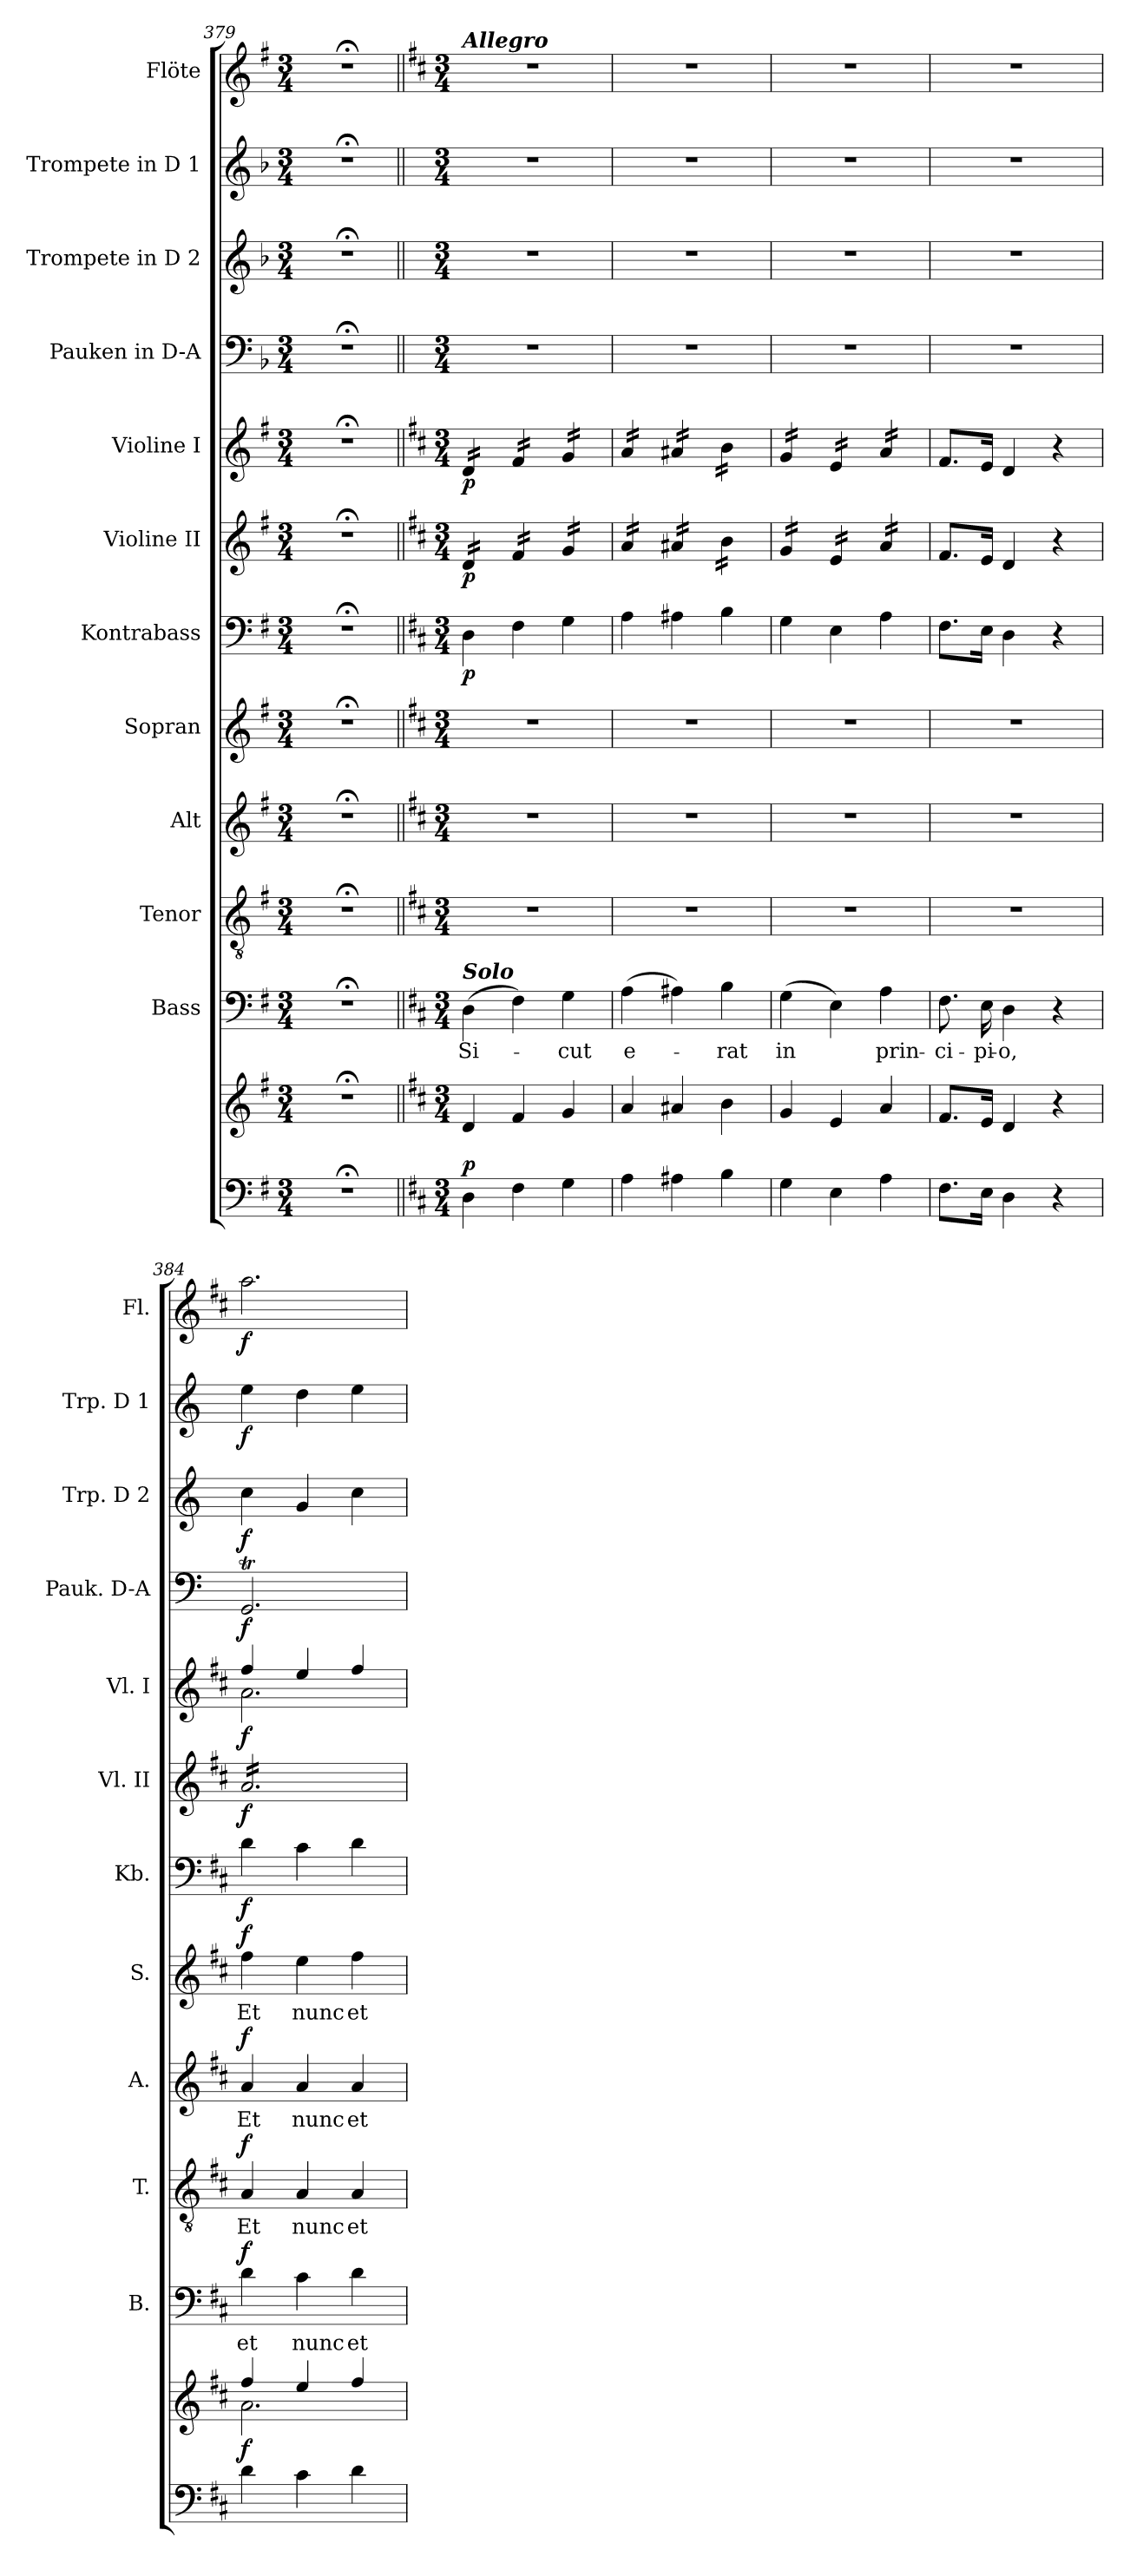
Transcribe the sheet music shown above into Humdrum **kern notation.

**kern	**kern	**dynam	**kern	**text	**dynam	**kern	**text	**dynam	**kern	**text	**dynam	**kern	**text	**dynam	**kern	**dynam	**kern	**dynam	**kern	**dynam	**kern	**dynam	**kern	**dynam	**kern	**dynam	**kern	**dynam
*part12	*part12	*part12	*part11	*part11	*part11	*part10	*part10	*part10	*part9	*part9	*part9	*part8	*part8	*part8	*part7	*part7	*part6	*part6	*part5	*part5	*part4	*part4	*part3	*part3	*part2	*part2	*part1	*part1
*staff13	*staff12	*staff12/13	*staff11	*staff11	*staff11	*staff10	*staff10	*staff10	*staff9	*staff9	*staff9	*staff8	*staff8	*staff8	*staff7	*staff7	*staff6	*staff6	*staff5	*staff5	*staff4	*staff4	*staff3	*staff3	*staff2	*staff2	*staff1	*staff1
*	*	*	*I"Bass	*	*	*I"Tenor	*	*	*I"Alt	*	*	*I"Sopran	*	*	*I"Kontrabass	*	*I"Violine II	*	*I"Violine I	*	*I"Pauken in D-A	*	*I"Trompete in D 2	*	*I"Trompete in D 1	*	*I"Flöte	*
*	*	*	*I'B.	*	*	*I'T.	*	*	*I'A.	*	*	*I'S.	*	*	*I'Kb.	*	*I'Vl. II	*	*I'Vl. I	*	*I'Pauk. D-A	*	*I'Trp. D 2	*	*I'Trp. D 1	*	*I'Fl.	*
*clefF4	*clefG2	*	*clefF4	*	*	*clefGv2	*	*	*clefG2	*	*	*clefG2	*	*	*clefF4	*	*clefG2	*	*clefG2	*	*clefF4	*	*clefG2	*	*clefG2	*	*clefG2	*
*	*	*	*	*	*	*	*	*	*	*	*	*	*	*	*ITrd7c12	*	*	*	*	*	*ITrd-1c-2	*	*ITrd-1c-2	*	*ITrd-1c-2	*	*	*
*k[f#]	*k[f#]	*	*k[f#]	*	*	*k[f#]	*	*	*k[f#]	*	*	*k[f#]	*	*	*k[f#]	*	*k[f#]	*	*k[f#]	*	*k[f#]	*	*k[f#]	*	*k[f#]	*	*k[f#]	*
*G:	*G:	*	*G:	*	*	*G:	*	*	*G:	*	*	*G:	*	*	*G:	*	*G:	*	*G:	*	*G:	*	*G:	*	*G:	*	*G:	*
*M3/4	*M3/4	*	*M3/4	*	*	*M3/4	*	*	*M3/4	*	*	*M3/4	*	*	*M3/4	*	*M3/4	*	*M3/4	*	*M3/4	*	*M3/4	*	*M3/4	*	*M3/4	*
=379	=379	=379	=379	=379	=379	=379	=379	=379	=379	=379	=379	=379	=379	=379	=379	=379	=379	=379	=379	=379	=379	=379	=379	=379	=379	=379	=379	=379
!LO:N:vis=1	!LO:N:vis=1	!	!LO:N:vis=1	!	!	!LO:N:vis=1	!	!	!LO:N:vis=1	!	!	!LO:N:vis=1	!	!	!LO:N:vis=1	!	!LO:N:vis=1	!	!LO:N:vis=1	!	!LO:N:vis=1	!	!LO:N:vis=1	!	!LO:N:vis=1	!	!LO:N:vis=1	!
2.r;<	2.r;<	.	2.r;<	.	.	2.r;<	.	.	2.r;<	.	.	2.r;<	.	.	2.r;<	.	2.r;<	.	2.r;<	.	2.r;<	.	2.r;<	.	2.r;<	.	2.r;<	.
!!LO:PB:g=z
=380||	=380||	=380||	=380||	=380||	=380||	=380||	=380||	=380||	=380||	=380||	=380||	=380||	=380||	=380||	=380||	=380||	=380||	=380||	=380||	=380||	=380||	=380||	=380||	=380||	=380||	=380||	=380||	=380||
*k[f#c#]	*k[f#c#]	*	*k[f#c#]	*	*	*k[f#c#]	*	*	*k[f#c#]	*	*	*k[f#c#]	*	*	*k[f#c#]	*	*k[f#c#]	*	*k[f#c#]	*	*k[f#c#]	*	*k[f#c#]	*	*k[f#c#]	*	*k[f#c#]	*
*D:	*D:	*	*D:	*	*	*D:	*	*	*D:	*	*	*D:	*	*	*D:	*	*D:	*	*D:	*	*D:	*	*D:	*	*D:	*	*D:	*
*M3/4	*M3/4	*	*M3/4	*	*	*M3/4	*	*	*M3/4	*	*	*M3/4	*	*	*M3/4	*	*M3/4	*	*M3/4	*	*M3/4	*	*M3/4	*	*M3/4	*	*M3/4	*
!	!	!	!	!	!	!	!	!	!	!	!	!	!	!	!	!	!	!	!	!	!	!	!	!	!	!	!LO:TX:a:Bi:t=Allegro	!
!	!	!	!LO:TX:a:Bi:t=Solo	!	!	!	!	!	!	!	!	!	!	!	!	!	!	!	!	!	!	!	!	!	!	!	!	!
!	!	!LO:DY:a=2	!	!LO:LY:b	!	!	!	!	!	!	!	!	!	!	!	!LO:DY:b	!	!LO:DY:b	!	!LO:DY:b	!	!	!	!	!	!	!	!
*	*	*	*	*	*	*	*	*	*	*	*	*	*	*	*	*	*tremolo	*	*	*	*	*	*	*	*	*	*	*
*	*	*	*	*	*	*	*	*	*	*	*	*	*	*	*	*	*	*	*tremolo	*	*	*	*	*	*	*	*	*
4D\	4d/	p	(>4D\	Si-	.	2.r	.	.	2.r	.	.	2.r	.	.	4DD\	p	16d/LL	p	16d/LL	p	2.r	.	2.r	.	2.r	.	2.r	.
.	.	.	.	.	.	.	.	.	.	.	.	.	.	.	.	.	16d/	.	16d/	.	.	.	.	.	.	.	.	.
.	.	.	.	.	.	.	.	.	.	.	.	.	.	.	.	.	16d/	.	16d/	.	.	.	.	.	.	.	.	.
.	.	.	.	.	.	.	.	.	.	.	.	.	.	.	.	.	16d/JJ	.	16d/JJ	.	.	.	.	.	.	.	.	.
4F#\	4f#/	.	4F#\)	.	.	.	.	.	.	.	.	.	.	.	4FF#\	.	16f#/LL	.	16f#/LL	.	.	.	.	.	.	.	.	.
.	.	.	.	.	.	.	.	.	.	.	.	.	.	.	.	.	16f#/	.	16f#/	.	.	.	.	.	.	.	.	.
.	.	.	.	.	.	.	.	.	.	.	.	.	.	.	.	.	16f#/	.	16f#/	.	.	.	.	.	.	.	.	.
.	.	.	.	.	.	.	.	.	.	.	.	.	.	.	.	.	16f#/JJ	.	16f#/JJ	.	.	.	.	.	.	.	.	.
!	!	!	!	!LO:LY:b	!	!	!	!	!	!	!	!	!	!	!	!	!	!	!	!	!	!	!	!	!	!	!	!
4G\	4g/	.	4G\	-cut	.	.	.	.	.	.	.	.	.	.	4GG\	.	16g/LL	.	16g/LL	.	.	.	.	.	.	.	.	.
.	.	.	.	.	.	.	.	.	.	.	.	.	.	.	.	.	16g/	.	16g/	.	.	.	.	.	.	.	.	.
.	.	.	.	.	.	.	.	.	.	.	.	.	.	.	.	.	16g/	.	16g/	.	.	.	.	.	.	.	.	.
.	.	.	.	.	.	.	.	.	.	.	.	.	.	.	.	.	16g/JJ	.	16g/JJ	.	.	.	.	.	.	.	.	.
=381	=381	=381	=381	=381	=381	=381	=381	=381	=381	=381	=381	=381	=381	=381	=381	=381	=381	=381	=381	=381	=381	=381	=381	=381	=381	=381	=381	=381
!	!	!	!	!LO:LY:b	!	!	!	!	!	!	!	!	!	!	!	!	!	!	!	!	!	!	!	!	!	!	!	!
4A\	4a/	.	(>4A\	e-	.	2.r	.	.	2.r	.	.	2.r	.	.	4AA\	.	16a/LL	.	16a/LL	.	2.r	.	2.r	.	2.r	.	2.r	.
.	.	.	.	.	.	.	.	.	.	.	.	.	.	.	.	.	16a/	.	16a/	.	.	.	.	.	.	.	.	.
.	.	.	.	.	.	.	.	.	.	.	.	.	.	.	.	.	16a/	.	16a/	.	.	.	.	.	.	.	.	.
.	.	.	.	.	.	.	.	.	.	.	.	.	.	.	.	.	16a/JJ	.	16a/JJ	.	.	.	.	.	.	.	.	.
4A#X\	4a#X/	.	4A#X\)	.	.	.	.	.	.	.	.	.	.	.	4AA#X\	.	16a#X/LL	.	16a#X/LL	.	.	.	.	.	.	.	.	.
.	.	.	.	.	.	.	.	.	.	.	.	.	.	.	.	.	16a#X/	.	16a#X/	.	.	.	.	.	.	.	.	.
.	.	.	.	.	.	.	.	.	.	.	.	.	.	.	.	.	16a#X/	.	16a#X/	.	.	.	.	.	.	.	.	.
.	.	.	.	.	.	.	.	.	.	.	.	.	.	.	.	.	16a#X/JJ	.	16a#X/JJ	.	.	.	.	.	.	.	.	.
!	!	!	!	!LO:LY:b	!	!	!	!	!	!	!	!	!	!	!	!	!	!	!	!	!	!	!	!	!	!	!	!
4B\	4b\	.	4B\	-rat	.	.	.	.	.	.	.	.	.	.	4BB\	.	16b\LL	.	16b\LL	.	.	.	.	.	.	.	.	.
.	.	.	.	.	.	.	.	.	.	.	.	.	.	.	.	.	16b\	.	16b\	.	.	.	.	.	.	.	.	.
.	.	.	.	.	.	.	.	.	.	.	.	.	.	.	.	.	16b\	.	16b\	.	.	.	.	.	.	.	.	.
.	.	.	.	.	.	.	.	.	.	.	.	.	.	.	.	.	16b\JJ	.	16b\JJ	.	.	.	.	.	.	.	.	.
=382	=382	=382	=382	=382	=382	=382	=382	=382	=382	=382	=382	=382	=382	=382	=382	=382	=382	=382	=382	=382	=382	=382	=382	=382	=382	=382	=382	=382
!	!	!	!	!LO:LY:b	!	!	!	!	!	!	!	!	!	!	!	!	!	!	!	!	!	!	!	!	!	!	!	!
4G\	4g/	.	(>4G\	in	.	2.r	.	.	2.r	.	.	2.r	.	.	4GG\	.	16g/LL	.	16g/LL	.	2.r	.	2.r	.	2.r	.	2.r	.
.	.	.	.	.	.	.	.	.	.	.	.	.	.	.	.	.	16g/	.	16g/	.	.	.	.	.	.	.	.	.
.	.	.	.	.	.	.	.	.	.	.	.	.	.	.	.	.	16g/	.	16g/	.	.	.	.	.	.	.	.	.
.	.	.	.	.	.	.	.	.	.	.	.	.	.	.	.	.	16g/JJ	.	16g/JJ	.	.	.	.	.	.	.	.	.
4E\	4e/	.	4E\)	.	.	.	.	.	.	.	.	.	.	.	4EE\	.	16e/LL	.	16e/LL	.	.	.	.	.	.	.	.	.
.	.	.	.	.	.	.	.	.	.	.	.	.	.	.	.	.	16e/	.	16e/	.	.	.	.	.	.	.	.	.
.	.	.	.	.	.	.	.	.	.	.	.	.	.	.	.	.	16e/	.	16e/	.	.	.	.	.	.	.	.	.
.	.	.	.	.	.	.	.	.	.	.	.	.	.	.	.	.	16e/JJ	.	16e/JJ	.	.	.	.	.	.	.	.	.
!	!	!	!	!LO:LY:b	!	!	!	!	!	!	!	!	!	!	!	!	!	!	!	!	!	!	!	!	!	!	!	!
4A\	4a/	.	4A\	prin-	.	.	.	.	.	.	.	.	.	.	4AA\	.	16a/LL	.	16a/LL	.	.	.	.	.	.	.	.	.
.	.	.	.	.	.	.	.	.	.	.	.	.	.	.	.	.	16a/	.	16a/	.	.	.	.	.	.	.	.	.
.	.	.	.	.	.	.	.	.	.	.	.	.	.	.	.	.	16a/	.	16a/	.	.	.	.	.	.	.	.	.
.	.	.	.	.	.	.	.	.	.	.	.	.	.	.	.	.	16a/JJ	.	16a/JJ	.	.	.	.	.	.	.	.	.
*	*	*	*	*	*	*	*	*	*	*	*	*	*	*	*	*	*	*	*Xtremolo	*	*	*	*	*	*	*	*	*
*	*	*	*	*	*	*	*	*	*	*	*	*	*	*	*	*	*Xtremolo	*	*	*	*	*	*	*	*	*	*	*
=383	=383	=383	=383	=383	=383	=383	=383	=383	=383	=383	=383	=383	=383	=383	=383	=383	=383	=383	=383	=383	=383	=383	=383	=383	=383	=383	=383	=383
!	!	!	!	!LO:LY:b	!	!	!	!	!	!	!	!	!	!	!	!	!	!	!	!	!	!	!	!	!	!	!	!
8.F#\L	8.f#/L	.	8.F#\	-ci-	.	2.r	.	.	2.r	.	.	2.r	.	.	8.FF#\L	.	8.f#/L	.	8.f#/L	.	2.r	.	2.r	.	2.r	.	2.r	.
!	!	!	!	!LO:LY:b	!	!	!	!	!	!	!	!	!	!	!	!	!	!	!	!	!	!	!	!	!	!	!	!
16E\Jk	16e/Jk	.	16E\	-pi-	.	.	.	.	.	.	.	.	.	.	16EE\Jk	.	16e/Jk	.	16e/Jk	.	.	.	.	.	.	.	.	.
!	!	!	!	!LO:LY:b	!	!	!	!	!	!	!	!	!	!	!	!	!	!	!	!	!	!	!	!	!	!	!	!
4D\	4d/	.	4D\	-o,	.	.	.	.	.	.	.	.	.	.	4DD\	.	4d/	.	4d/	.	.	.	.	.	.	.	.	.
4r	4r	.	4r	.	.	.	.	.	.	.	.	.	.	.	4r	.	4r	.	4r	.	.	.	.	.	.	.	.	.
=384	=384	=384	=384	=384	=384	=384	=384	=384	=384	=384	=384	=384	=384	=384	=384	=384	=384	=384	=384	=384	=384	=384	=384	=384	=384	=384	=384	=384
*	*^	*	*	*	*	*	*	*	*	*	*	*	*	*	*	*	*	*	*	*	*	*	*	*	*	*	*	*
!	!	!	!LO:DY:a=2	!	!LO:LY:b	!LO:DY:a	!	!LO:LY:b	!LO:DY:a	!	!LO:LY:b	!LO:DY:a	!	!LO:LY:b	!LO:DY:a	!	!LO:DY:b	!	!LO:DY:b	!	!LO:DY:b	!	!LO:DY:b	!	!LO:DY:b	!	!LO:DY:b	!	!LO:DY:b
*	*	*	*	*	*	*	*	*	*	*	*	*	*	*	*	*	*	*	*	*^	*	*	*	*	*	*	*	*	*
*	*	*	*	*	*	*	*	*	*	*	*	*	*	*	*	*	*	*tremolo	*	*	*	*	*	*	*	*	*	*	*	*
4d\	4ff#/	2.a\	f	4d\	et	f	4A/	Et	f	4a/	Et	f	4ff#\	Et	f	4D\	f	16a/LL	f	4ff#/	2.a\	f	2.AAT/	f	4dd\	f	4ff#\	f	2.aa\	f
.	.	.	.	.	.	.	.	.	.	.	.	.	.	.	.	.	.	16a/	.	.	.	.	.	.	.	.	.	.	.	.
.	.	.	.	.	.	.	.	.	.	.	.	.	.	.	.	.	.	16a/	.	.	.	.	.	.	.	.	.	.	.	.
.	.	.	.	.	.	.	.	.	.	.	.	.	.	.	.	.	.	16a/	.	.	.	.	.	.	.	.	.	.	.	.
!	!	!	!	!	!LO:LY:b	!	!	!LO:LY:b	!	!	!LO:LY:b	!	!	!LO:LY:b	!	!	!	!	!	!	!	!	!	!	!	!	!	!	!	!
4c#\	4ee/	.	.	4c#\	nunc	.	4A/	nunc	.	4a/	nunc	.	4ee\	nunc	.	4C#\	.	16a/	.	4ee/	.	.	.	.	4a/	.	4ee\	.	.	.
.	.	.	.	.	.	.	.	.	.	.	.	.	.	.	.	.	.	16a/	.	.	.	.	.	.	.	.	.	.	.	.
.	.	.	.	.	.	.	.	.	.	.	.	.	.	.	.	.	.	16a/	.	.	.	.	.	.	.	.	.	.	.	.
.	.	.	.	.	.	.	.	.	.	.	.	.	.	.	.	.	.	16a/	.	.	.	.	.	.	.	.	.	.	.	.
!	!	!	!	!	!LO:LY:b	!	!	!LO:LY:b	!	!	!LO:LY:b	!	!	!LO:LY:b	!	!	!	!	!	!	!	!	!	!	!	!	!	!	!	!
4d\	4ff#/	.	.	4d\	et	.	4A/	et	.	4a/	et	.	4ff#\	et	.	4D\	.	16a/	.	4ff#/	.	.	.	.	4dd\	.	4ff#\	.	.	.
.	.	.	.	.	.	.	.	.	.	.	.	.	.	.	.	.	.	16a/	.	.	.	.	.	.	.	.	.	.	.	.
.	.	.	.	.	.	.	.	.	.	.	.	.	.	.	.	.	.	16a/	.	.	.	.	.	.	.	.	.	.	.	.
.	.	.	.	.	.	.	.	.	.	.	.	.	.	.	.	.	.	16a/JJ	.	.	.	.	.	.	.	.	.	.	.	.
*	*	*	*	*	*	*	*	*	*	*	*	*	*	*	*	*	*	*Xtremolo	*	*	*	*	*	*	*	*	*	*	*	*
*	*v	*v	*	*	*	*	*	*	*	*	*	*	*	*	*	*	*	*	*	*v	*v	*	*	*	*	*	*	*	*	*
=	=	=	=	=	=	=	=	=	=	=	=	=	=	=	=	=	=	=	=	=	=	=	=	=	=	=	=	=
*-	*-	*-	*-	*-	*-	*-	*-	*-	*-	*-	*-	*-	*-	*-	*-	*-	*-	*-	*-	*-	*-	*-	*-	*-	*-	*-	*-	*-
